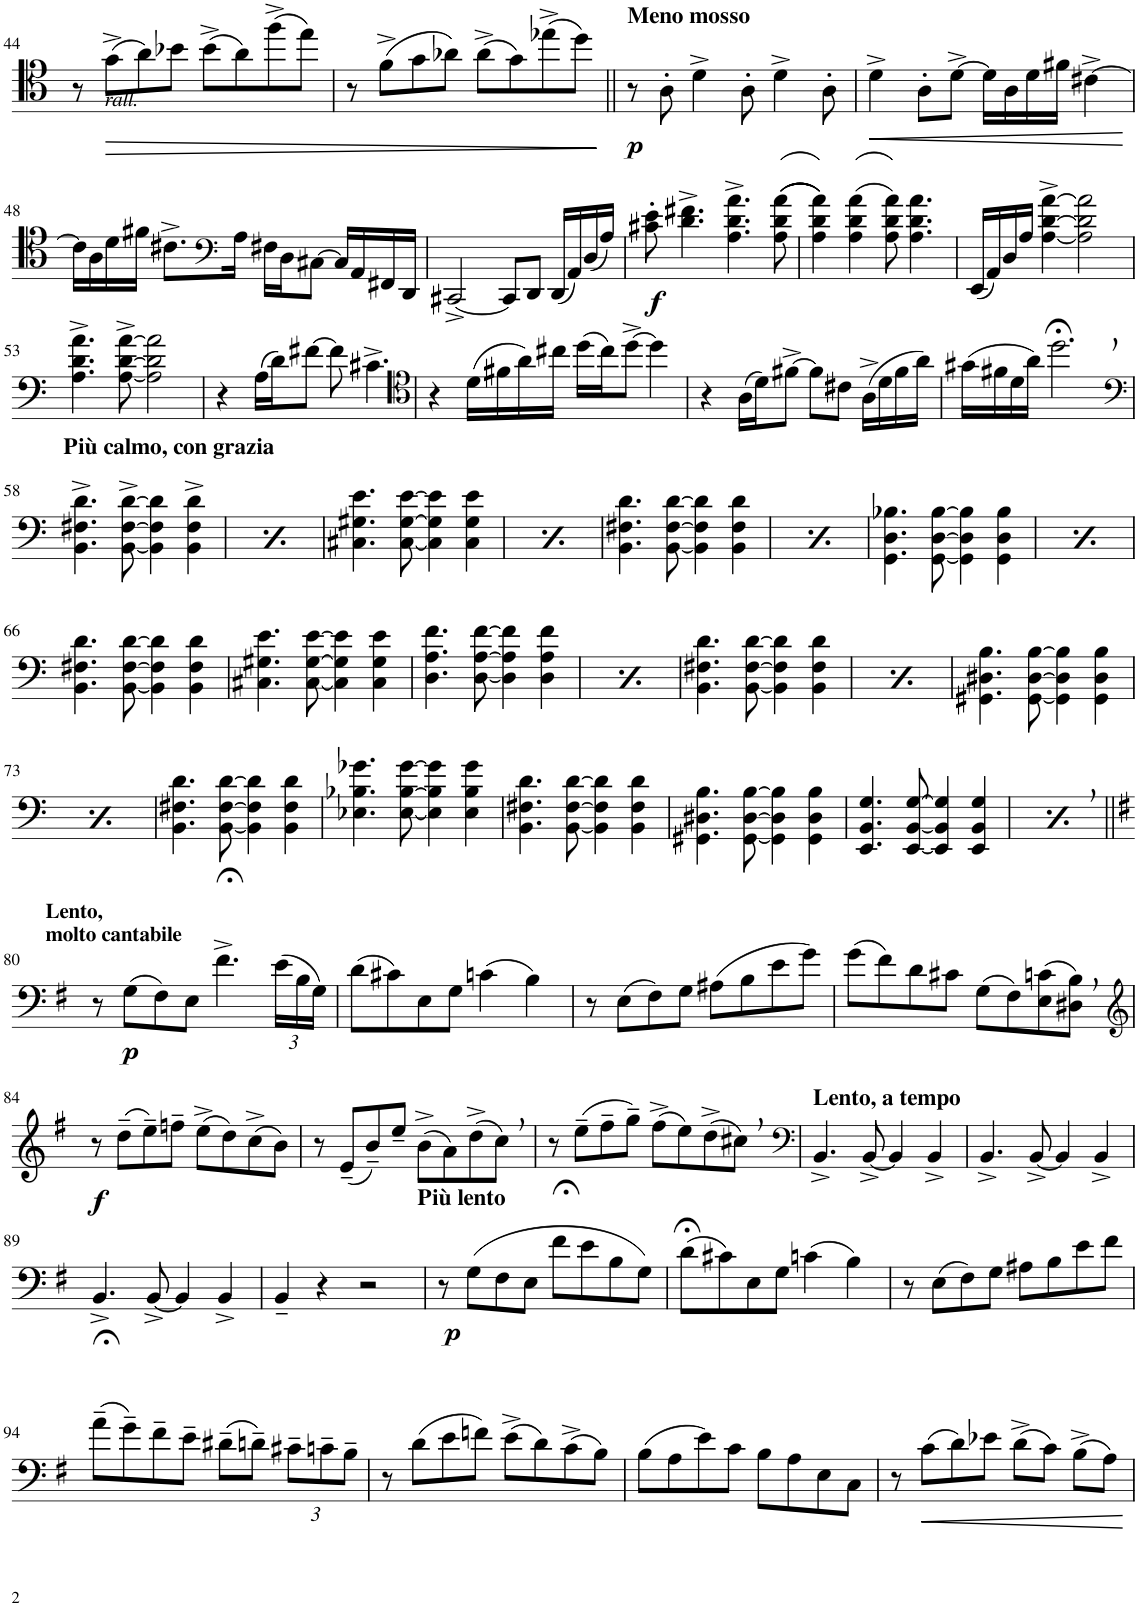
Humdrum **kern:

**kern	**dynam
*part1	*part1
*staff1	*staff1
*I"Piano	*
*I'Pno.	*
!!LO:PB:g=z
*clefC4	*
*k[]	*
*M4/4	*
=44	=44
8r	.
!LO:TX:a:i:t=rall.	!
!	!LO:HP:b
(8g^\L	>
8a\)	.
8b-X\J	.
(8b-^\L	.
8a\)	.
(8ff^\	.
8ee\J)	.
=45	=45
8r	.
(8f^\L	.
8g\	.
8a-X\J)	.
(8a-^\L	.
8g\)	.
(8ee-X^\	.
8dd\J)	.
.	]
=46||	=46||
!LO:TX:a:B:t=Meno mosso	!
!	!LO:DY:b
8r	p
8A'\	.
4d^\	.
8A'\	.
4d^\	.
8A'\	.
=47	=47
!	!LO:HP:b
4d^\	<
8A'\L	.
[8d^\J	.
16d\LL]	.
16A\	.
16d\	.
16f#X\JJ	.
[4c#X^\	.
.	[
!!LO:LB:g=z
=48	=48
16c#\LL]	.
16A\	.
16d\	.
16f#X\JJ	.
8.c#X^\L	.
*clefF4	*
16A\Jk	.
16F#X\LL	.
16D\J	.
[8C#X\J	.
16C#/LL]	.
16AA/	.
16FF#X/	.
16DD/JJ	.
=49	=49
[2CC#X^/	.
8CC#/L]	.
8DD/J	.
(16DD/LL	.
16AA/)	.
(16D/	.
16A/JJ)	.
=50	=50
!	!LO:DY:b
8c#X\' 8e\'	f
4.d\^ 4.f#X\^	.
4.A\^ 4.d\^ 4.a\^	.
(((((8A\ 8d\ 8a\	.
=51	=51
4A\ 4d\ 4a\)))))	.
((4A\ 4d\ 4a\	.
8A\ 8d\ 8a\))	.
4.A\ 4.d\ 4.a\	.
=52	=52
(16EE/LL	.
16AA/)	.
16D/	.
16A/JJ	.
[4A\^ [4d\^ [4a\^	.
2A\] 2d\] 2a\]	.
!!LO:LB:g=z
=53	=53
4.A\^ 4.d\^ 4.a\^	.
[8A\^ [8d\^ [8a\^	.
2A\] 2d\] 2a\]	.
=54	=54
4r	.
(16A\LL	.
16d\J)	.
[8f#X\J	.
8f#\]	.
4.c#X^\	.
=55	=55
*clefC4	*
4r	.
(16d\LL	.
16f#X\	.
16a\)	.
16cc#X\JJ	.
(16dd\LL	.
16cc#\J)	.
[8dd^\J	.
4dd\]	.
=56	=56
4r	.
(16A\LL	.
16d\J)	.
[8f#X^\J	.
8f#\L]	.
8c#X\J	.
(16A^\LL	.
16d\	.
16f#\	.
16a\JJ)	.
=57	=57
(16g#X\LL	.
16f#X\	.
16d\	.
16a\JJ)	.
2.dd;<,\	.
!!LO:LB:g=z
=58	=58
*clefF4	*
!LO:TX:a:B:t=Più calmo, con grazia	!
4.BB\^ 4.F#X\^ 4.d\^	.
[8BB\^ [8F#\^ [8d\^	.
4BB\] 4F#\] 4d\]	.
4BB\^ 4F#\^ 4d\^	.
=59	=59
!LO:TX:a:B:t=Più calmo, con grazia	!
4.BB\^ 4.F#X\^ 4.d\^	.
[8BB\^ [8F#\^ [8d\^	.
4BB\] 4F#\] 4d\]	.
4BB\^ 4F#\^ 4d\^	.
=60	=60
4.C#X\ 4.G#X\ 4.e\	.
[8C#\ [8G#\ [8e\	.
4C#\] 4G#\] 4e\]	.
4C#\ 4G#\ 4e\	.
=61	=61
4.C#X\ 4.G#X\ 4.e\	.
[8C#\ [8G#\ [8e\	.
4C#\] 4G#\] 4e\]	.
4C#\ 4G#\ 4e\	.
=62	=62
4.BB\ 4.F#X\ 4.d\	.
[8BB\ [8F#\ [8d\	.
4BB\] 4F#\] 4d\]	.
4BB\ 4F#\ 4d\	.
=63	=63
4.BB\ 4.F#X\ 4.d\	.
[8BB\ [8F#\ [8d\	.
4BB\] 4F#\] 4d\]	.
4BB\ 4F#\ 4d\	.
=64	=64
4.GG\ 4.D\ 4.B-X\	.
[8GG\ [8D\ [8B-\	.
4GG\] 4D\] 4B-\]	.
4GG\ 4D\ 4B-\	.
=65	=65
4.GG\ 4.D\ 4.B-X\	.
[8GG\ [8D\ [8B-\	.
4GG\] 4D\] 4B-\]	.
4GG\ 4D\ 4B-\	.
!!LO:LB:g=z
=66	=66
4.BB\ 4.F#X\ 4.d\	.
[8BB\ [8F#\ [8d\	.
4BB\] 4F#\] 4d\]	.
4BB\ 4F#\ 4d\	.
=67	=67
4.C#X\ 4.G#X\ 4.e\	.
[8C#\ [8G#\ [8e\	.
4C#\] 4G#\] 4e\]	.
4C#\ 4G#\ 4e\	.
=68	=68
4.D\ 4.A\ 4.f\	.
[8D\ [8A\ [8f\	.
4D\] 4A\] 4f\]	.
4D\ 4A\ 4f\	.
=69	=69
4.D\ 4.A\ 4.f\	.
[8D\ [8A\ [8f\	.
4D\] 4A\] 4f\]	.
4D\ 4A\ 4f\	.
=70	=70
4.BB\ 4.F#X\ 4.d\	.
[8BB\ [8F#\ [8d\	.
4BB\] 4F#\] 4d\]	.
4BB\ 4F#\ 4d\	.
=71	=71
4.BB\ 4.F#X\ 4.d\	.
[8BB\ [8F#\ [8d\	.
4BB\] 4F#\] 4d\]	.
4BB\ 4F#\ 4d\	.
=72	=72
4.GG#X\ 4.D#X\ 4.B\	.
[8GG#\ [8D#\ [8B\	.
4GG#\] 4D#\] 4B\]	.
4GG#\ 4D#\ 4B\	.
!!LO:LB:g=z
=73	=73
4.GG#X\ 4.D#X\ 4.B\	.
[8GG#\ [8D#\ [8B\	.
4GG#\] 4D#\] 4B\]	.
4GG#\ 4D#\ 4B\	.
=74	=74
4.BB\ 4.F#X\ 4.d\	.
[8BB\ [8F#\ [8d\	.
4BB\] 4F#\] 4d\]	.
4BB\ 4F#\ 4d\	.
=75	=75
4.E-X\ 4.B-X\ 4.g-X\	.
[8E-\ [8B-\ [8g-\	.
4E-\] 4B-\] 4g-\]	.
4E-\ 4B-\ 4g-\	.
=76	=76
4.BB\ 4.F#X\ 4.d\	.
[8BB\ [8F#\ [8d\	.
4BB\] 4F#\] 4d\]	.
4BB\ 4F#\ 4d\	.
=77	=77
4.GG#X\ 4.D#X\ 4.B\	.
[8GG#\ [8D#\ [8B\	.
4GG#\] 4D#\] 4B\]	.
4GG#\ 4D#\ 4B\	.
=78	=78
4.EE/ 4.BB/ 4.G/	.
[8EE/ [8BB/ [8G/	.
4EE/] 4BB/] 4G/]	.
4EE/ 4BB/ 4G/	.
=79	=79
4.EE/ 4.BB/ 4.G/	.
[8EE/ [8BB/ [8G/	.
4EE/] 4BB/] 4G/]	.
4EE/ 4BB/ 4G/	.
!!LO:LB:g=z
=80||	=80||
*k[f#]	*
!LO:TX:a:B:t=Lento,	!
!LO:TX:a:t=molto cantabile	!
8r	.
!	!LO:DY:b
(8G\L	p
8F#\)	.
8E\J	.
4.f#;<^\	.
*Xbrackettup	*
(24e\LL	.
24B\	.
24G\JJ)	.
=81	=81
(8d\L	.
8c#X\)	.
8E\	.
8G\J	.
(4cn\	.
4B\)	.
=82	=82
8r	.
(8E\L	.
8F#\)	.
8G\J	.
(8A#X\L	.
8B\	.
8e\	.
8g\J)	.
=83	=83
(8g\L	.
8f#\)	.
8d\	.
8c#X\J	.
(8G\L	.
8F#\)	.
(8E\ 8cn\	.
8D#X\, 8B\,J)	.
!!LO:LB:g=z
=84	=84
*clefG2	*
!	!LO:DY:b
8r	f
(8dd~\L	.
8ee~\)	.
8ffn~\J	.
(8ee^\L	.
8dd\)	.
(8cc^\	.
8b\J)	.
=85	=85
8r	.
(8e~/L	.
8b~/)	.
8ee~/J	.
(8b^\L	.
8a\)	.
(8dd^\	.
8cc,\J)	.
=86	=86
8r	.
(8ee~\L	.
8ff#~\	.
8gg~\J)	.
(8ff#^\L	.
8ee\)	.
(8dd^\	.
8cc#X,\J)	.
=87	=87
*clefF4	*
!LO:TX:a:B:t=Lento, a tempo	!
4.BB^/	.
[8BB^/	.
4BB/]	.
4BB^/	.
=88	=88
4.BB^/	.
[8BB^/	.
4BB/]	.
4BB^/	.
!!LO:LB:g=z
=89	=89
4.BB^/	.
[8BB^/	.
4BB/]	.
4BB^/	.
=90	=90
4BB~/	.
4r	.
2r	.
=91	=91
!LO:TX:a:B:t=Più lento	!
!	!LO:DY:b
8r	p
(8G\L	.
8F#\	.
8E\J	.
8f#;<\L	.
8e\	.
8B\	.
8G\J)	.
=92	=92
(8d;<\L	.
8c#X\)	.
8E\	.
8G\J	.
(4cn\	.
4B\)	.
=93	=93
8r	.
(8E\L	.
8F#\)	.
8G\J	.
8A#X\L	.
8B\	.
8e\	.
8f#\J	.
!!LO:LB:g=z
=94	=94
(8a;<~\L	.
8g~\)	.
8f#~\	.
8e~\J	.
(8d#X~\L	.
8dn~\J)	.
12c#X~\L	.
12cn~\	.
12B~\J	.
=95	=95
8r	.
(8d\L	.
8e\	.
8fn\J)	.
(8e^\L	.
8d\)	.
(8c^\	.
8B\J)	.
=96	=96
(8B\L	.
8A\	.
8e\)	.
8c\J	.
8B\L	.
8A\	.
8E\	.
8C\J	.
=97	=97
8r	.
!	!LO:HP:b
(8c\L	<
8d\)	.
8e-X\J	.
(8d^\L	.
8c\J)	.
(8B^\L	.
8A\J)	.
.	[
=	=
*-	*-
